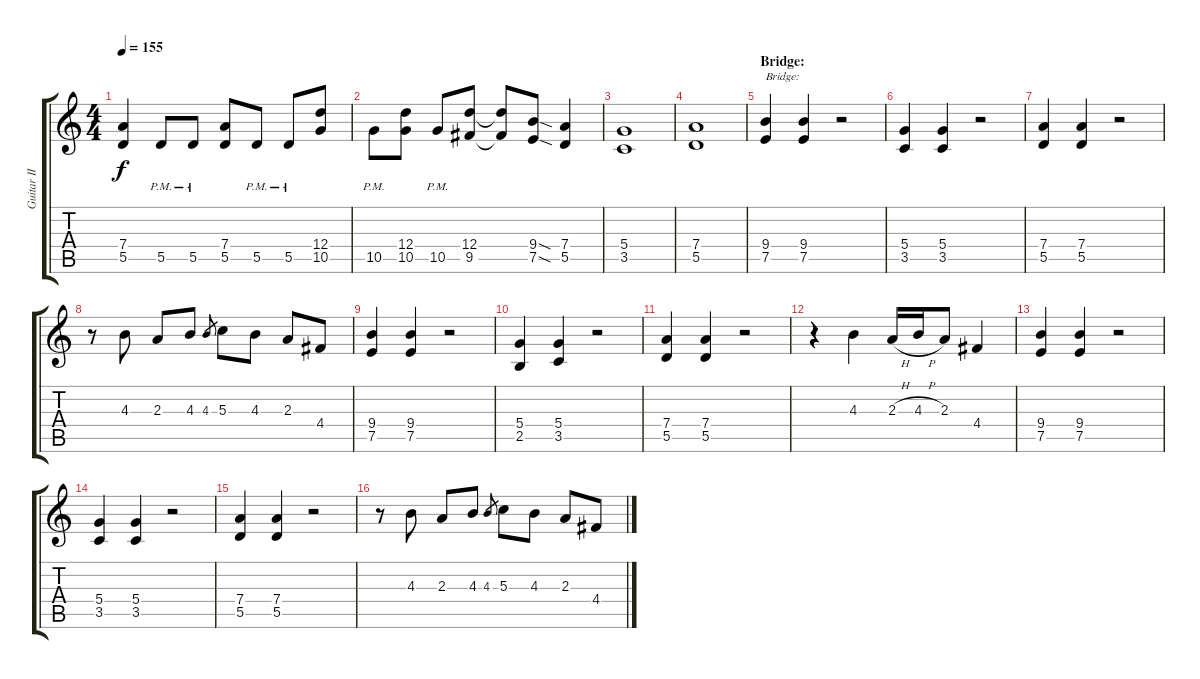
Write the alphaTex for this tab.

\track ("Guitar II" "Guitar II") {instrument distortionguitar}
\staff {score tabs}
\tuning (E4 B3 G3 D3 A2 E2) {hide}
\ts (4 4)
\tempo 155
\clef g2
\ks c
(7.4 5.5).4{dy f} 5.5{pm}.8 5.5{pm}.8 (7.4 5.5).8 5.5{pm}.8 5.5{pm}.8 (12.4 10.5).8 |
10.5{pm}.8 (12.4 10.5).8 10.5{pm}.8 (12.4 9.5).8 (12.4{t} 9.5{t}).8 (9.4{sod} 7.5{sod}).8 (7.4 5.5).4 |
(5.4 3.5).1 |
(7.4 5.5).1 |
\section ("" "Bridge:")
(9.4 7.5).4{txt "Bridge:"} (9.4 7.5).4 r.2 |
(5.4 3.5).4 (5.4 3.5).4 r.2 |
(7.4 5.5).4 (7.4 5.5).4 r.2 |
r.8 4.3.8 2.3.8 4.3.8 4.3.8{gr} 5.3.8 4.3.8 2.3.8 4.4.8 |
(9.4 7.5).4 (9.4 7.5).4 r.2 |
(5.4 2.5).4 (5.4 3.5).4 r.2 |
(7.4 5.5).4 (7.4 5.5).4 r.2 |
r.4 4.3.4 2.3{h}.16 4.3{h}.16 2.3.8 4.4.4 |
(9.4 7.5).4 (9.4 7.5).4 r.2 |
(5.4 3.5).4 (5.4 3.5).4 r.2 |
(7.4 5.5).4 (7.4 5.5).4 r.2 |
r.8 4.3.8 2.3.8 4.3.8 4.3.8{gr} 5.3.8 4.3.8 2.3.8 4.4.8
